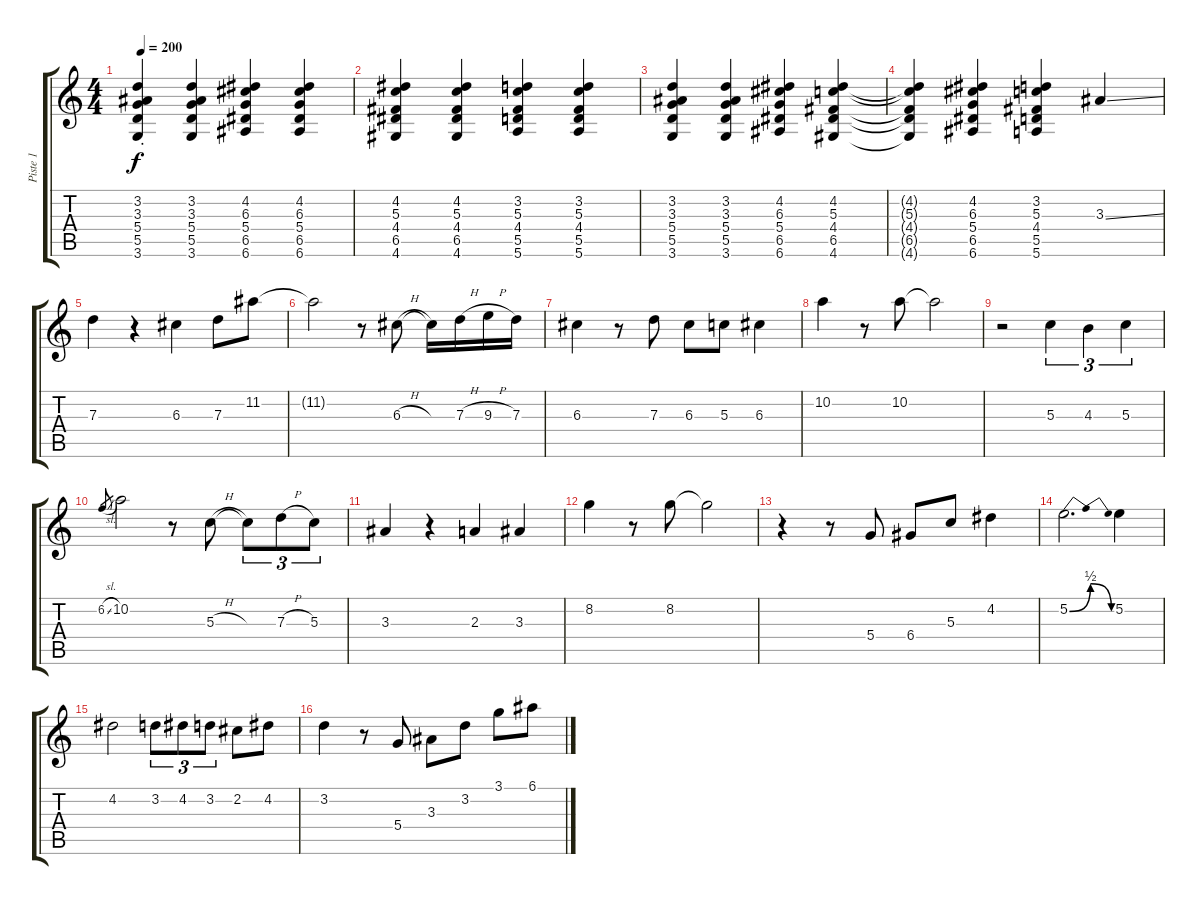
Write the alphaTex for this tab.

\track ("Piste 1" "Piste 1") {instrument acousticguitarsteel}
\staff {score tabs}
\tuning (E4 B3 G3 D3 A2 E2) {hide}
\ts (4 4)
\tempo 200
\clef g2
\ks c
(3.2{st} 3.3 5.4 5.5 3.6).4{dy f instrument acousticguitarsteel} (3.2 3.3 5.4 5.5 3.6).4 (4.2 6.3 5.4 6.5 6.6).4 (4.2 6.3 5.4 6.5 6.6).4 |
(4.2 5.3 4.4 6.5 4.6).4 (4.2 5.3 4.4 6.5 4.6).4 (3.2 5.3 4.4 5.5 5.6).4 (3.2 5.3 4.4 5.5 5.6).4 |
(3.2 3.3 5.4 5.5 3.6).4 (3.2 3.3 5.4 5.5 3.6).4 (4.2 6.3 5.4 6.5 6.6).4 (4.2 5.3 4.4 6.5 4.6).4 |
(4.2{t} 5.3{t} 4.4{t} 6.5{t} 4.6{t}).4 (4.2 6.3 5.4 6.5 6.6).4 (3.2 5.3 4.4 5.5 5.6).4 3.3{ss}.4 |
7.3.4 r.4 6.3.4 7.3.8 11.2.8 |
11.2{t}.2 r.8 6.3{h}.8 6.3{t}.16 7.3{h}.16 9.3{h}.16 7.3.16 |
6.3.4 r.8 7.3.8 6.3.8 5.3.8 6.3.4 |
10.2.4 r.8 10.2.8 10.2{t}.2 |
r.2 5.3.4{tu (3 2)} 4.3.4{tu (3 2)} 5.3.4{tu (3 2)} |
6.2{sl}.8{gr} 10.2.2 r.8 5.3{h}.8 5.3{t}.8{tu (3 2)} 7.3{h}.8{tu (3 2)} 5.3.8{tu (3 2)} |
3.3.4 r.4 2.3.4 3.3.4 |
8.2.4 r.8 8.2.8 8.2{t}.2 |
r.4 r.8 5.4.8 6.4.8 5.3.8 4.2.4 |
5.2{be (bendrelease 0 0 30 2 30 2 60 0)}.2{d} 5.2.4 |
4.2.2 3.2.8{tu (3 2)} 4.2.8{tu (3 2)} 3.2.8{tu (3 2)} 2.2.8 4.2.8 |
3.2.4 r.8 5.4.8 3.3.8 3.2.8 3.1.8 6.1.8
